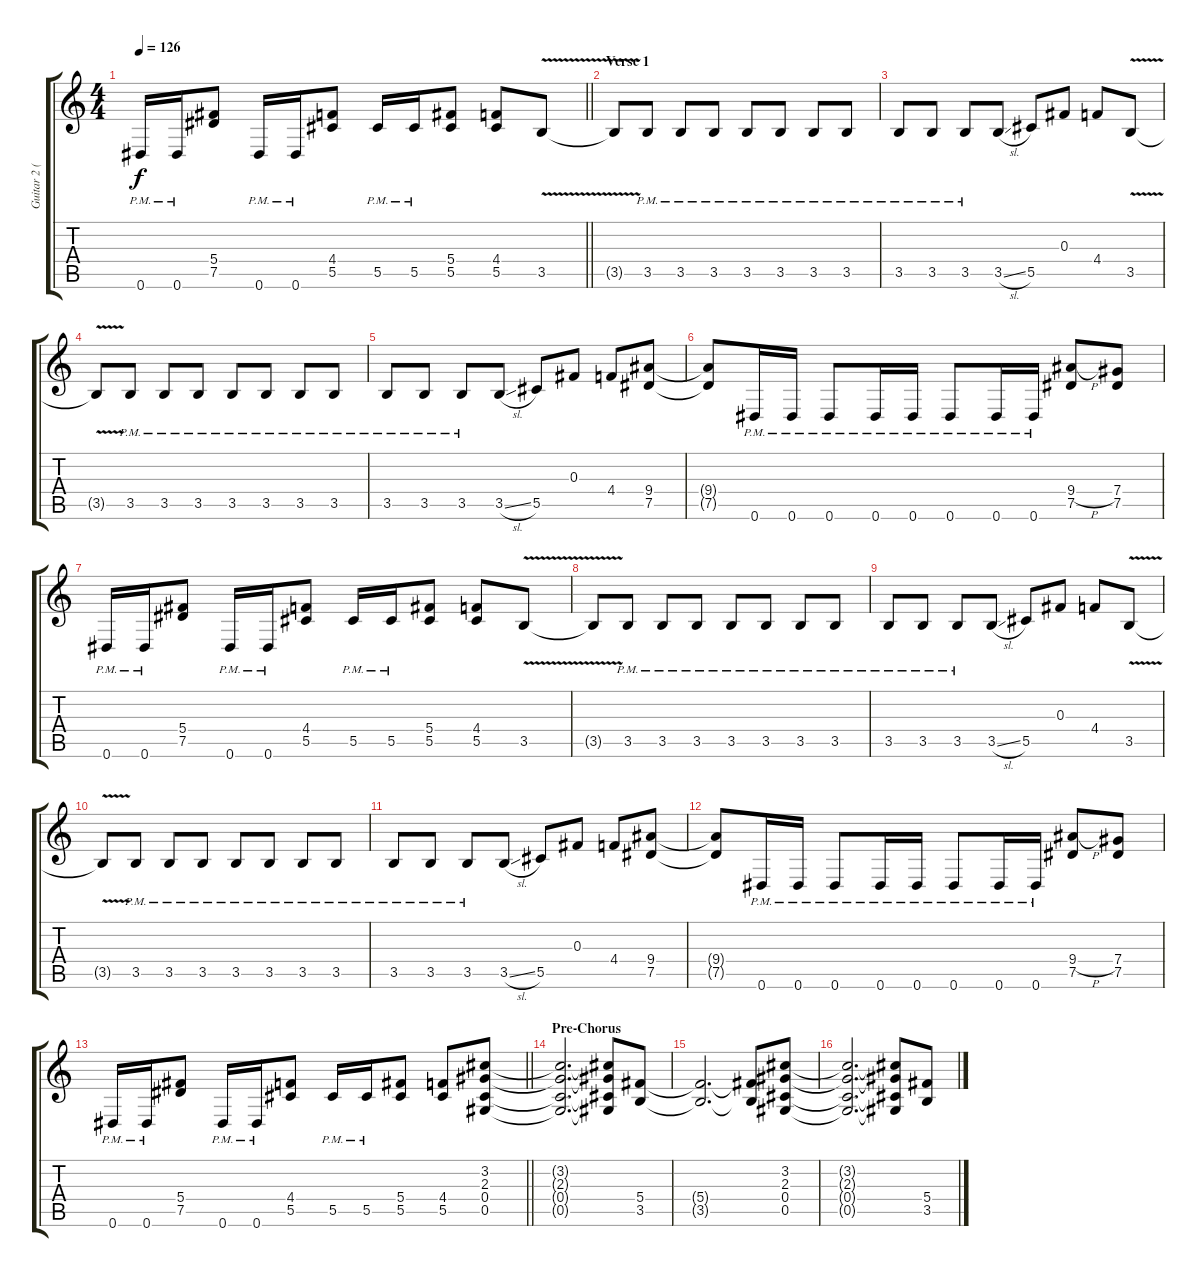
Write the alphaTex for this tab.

\track ("Guitar 2 (Rhythm)" "Guitar 2 (") {instrument distortionguitar}
\staff {score tabs}
\tuning (Eb4 Bb3 Gb3 Db3 Ab2 Eb2) {hide}
\ts (4 4)
\tempo 126
\clef g2
\barLineRight lightlight
\ks c
0.6{pm}.16{dy f} 0.6{pm}.16 (5.4 7.5).8 0.6{pm}.16 0.6{pm}.16 (4.4 5.5).8 5.5{pm}.16 5.5{pm}.16 (5.4 5.5).8 (4.4 5.5).8 3.5{v}.8 |
\section ("" "Verse 1")
3.5{t}.8 3.5{pm}.8 3.5{pm}.8 3.5{pm}.8 3.5{pm}.8 3.5{pm}.8 3.5{pm}.8 3.5{pm}.8 |
3.5{pm}.8 3.5{pm}.8 3.5{pm}.8 3.5{sl}.8 5.5.8 0.3.8 4.4.8 3.5{v}.8 |
3.5{t}.8 3.5{pm}.8 3.5{pm}.8 3.5{pm}.8 3.5{pm}.8 3.5{pm}.8 3.5{pm}.8 3.5{pm}.8 |
3.5{pm}.8 3.5{pm}.8 3.5{pm}.8 3.5{sl}.8 5.5.8 0.3.8 4.4.8 (9.4 7.5).8 |
(9.4{t} 7.5{t}).8 0.6{pm}.16 0.6{pm}.16 0.6{pm}.8 0.6{pm}.16 0.6{pm}.16 0.6{pm}.8 0.6{pm}.16 0.6{pm}.16 (9.4{h} 7.5).8 (7.4 7.5).8 |
0.6{pm}.16 0.6{pm}.16 (5.4 7.5).8 0.6{pm}.16 0.6{pm}.16 (4.4 5.5).8 5.5{pm}.16 5.5{pm}.16 (5.4 5.5).8 (4.4 5.5).8 3.5{v}.8 |
3.5{t}.8 3.5{pm}.8 3.5{pm}.8 3.5{pm}.8 3.5{pm}.8 3.5{pm}.8 3.5{pm}.8 3.5{pm}.8 |
3.5{pm}.8 3.5{pm}.8 3.5{pm}.8 3.5{sl}.8 5.5.8 0.3.8 4.4.8 3.5{v}.8 |
3.5{t}.8 3.5{pm}.8 3.5{pm}.8 3.5{pm}.8 3.5{pm}.8 3.5{pm}.8 3.5{pm}.8 3.5{pm}.8 |
3.5{pm}.8 3.5{pm}.8 3.5{pm}.8 3.5{sl}.8 5.5.8 0.3.8 4.4.8 (9.4 7.5).8 |
(9.4{t} 7.5{t}).8 0.6{pm}.16 0.6{pm}.16 0.6{pm}.8 0.6{pm}.16 0.6{pm}.16 0.6{pm}.8 0.6{pm}.16 0.6{pm}.16 (9.4{h} 7.5).8 (7.4 7.5).8 |
\barLineRight lightlight
0.6{pm}.16 0.6{pm}.16 (5.4 7.5).8 0.6{pm}.16 0.6{pm}.16 (4.4 5.5).8 5.5{pm}.16 5.5{pm}.16 (5.4 5.5).8 (4.4 5.5).8 (3.2 2.3 0.4 0.5).8 |
\section ("" "Pre-Chorus")
(3.2{t} 2.3{t} 0.4{t} 0.5{t}).2{d} (3.2{t} 2.3{t} 0.4{t} 0.5{t}).8 (5.4 3.5).8 |
(5.4{t} 3.5{t}).2{d} (5.4{t} 3.5{t}).8 (3.2 2.3 0.4 0.5).8 |
(3.2{t} 2.3{t} 0.4{t} 0.5{t}).2{d} (3.2{t} 2.3{t} 0.4{t} 0.5{t}).8 (5.4 3.5).8
